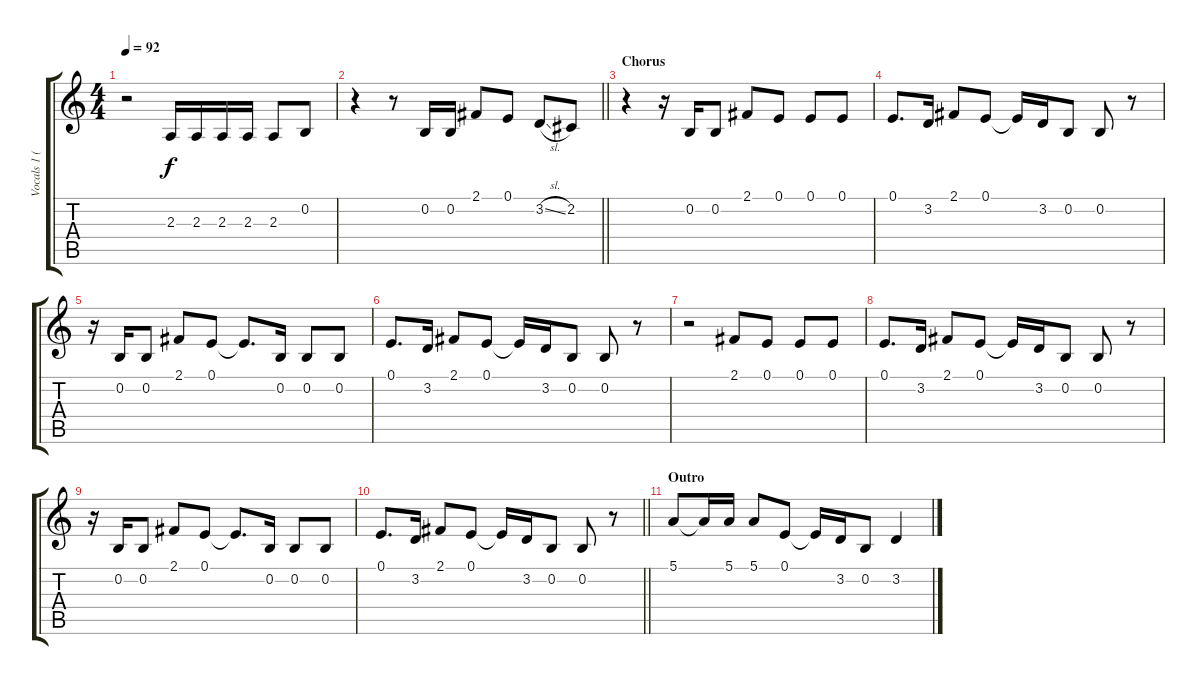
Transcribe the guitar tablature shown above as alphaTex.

\track ("Vocals 1 (Chad Kroeger)" "Vocals 1 (") {instrument lead2sawtooth}
\staff {score tabs}
\tuning (E4 B3 G3 D3 A2 E2) {hide}
\ts (4 4)
\tempo 92
\clef g2
\ks c
r.2{dy f} 2.3.16 2.3.16 2.3.16 2.3.16 2.3.8 0.2.8 |
\barLineRight lightlight
r.4 r.8 0.2.16 0.2.16 2.1.8 0.1.8 3.2{sl}.8 2.2.8 |
\section ("" "Chorus")
r.4 r.16 0.2.16 0.2.8 2.1.8 0.1.8 0.1.8 0.1.8 |
0.1.8{d} 3.2.16 2.1.8 0.1.8 0.1{t}.16 3.2.16 0.2.8 0.2.8 r.8 |
r.16 0.2.16 0.2.8 2.1.8 0.1.8 0.1{t}.8{d} 0.2.16 0.2.8 0.2.8 |
0.1.8{d} 3.2.16 2.1.8 0.1.8 0.1{t}.16 3.2.16 0.2.8 0.2.8 r.8 |
r.2 2.1.8 0.1.8 0.1.8 0.1.8 |
0.1.8{d} 3.2.16 2.1.8 0.1.8 0.1{t}.16 3.2.16 0.2.8 0.2.8 r.8 |
r.16 0.2.16 0.2.8 2.1.8 0.1.8 0.1{t}.8{d} 0.2.16 0.2.8 0.2.8 |
\barLineRight lightlight
0.1.8{d} 3.2.16 2.1.8 0.1.8 0.1{t}.16 3.2.16 0.2.8 0.2.8 r.8 |
\section ("" "Outro")
5.1.8 5.1{t}.16 5.1.16 5.1.8 0.1.8 0.1{t}.16 3.2.16 0.2.8 3.2.4
